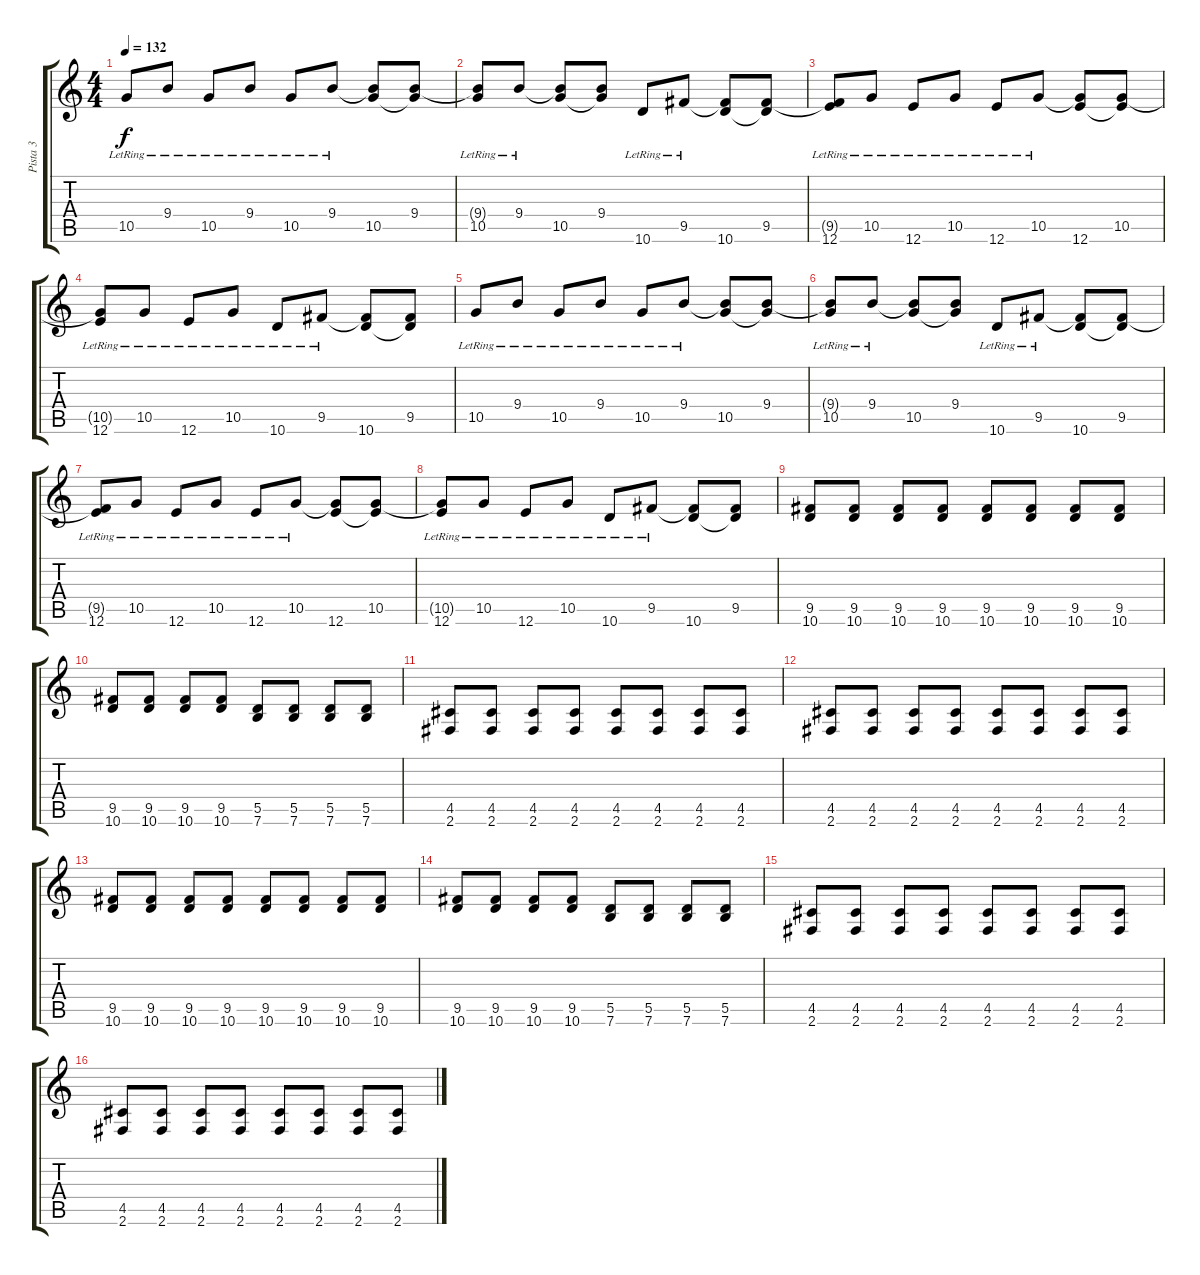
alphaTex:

\track ("Pista 3" "Pista 3") {instrument distortionguitar}
\staff {score tabs}
\tuning (E4 B3 G3 D3 A2 E2) {hide}
\ts (4 4)
\tempo 132
\clef g2
\ks c
10.5{lr}.8{dy f} 9.4{lr}.8 10.5{lr}.8 9.4{lr}.8 10.5{lr}.8 9.4{lr}.8 (9.4{t} 10.5).8 (9.4 10.5{t}).8 |
(9.4{t} 10.5{lr}).8 9.4{lr}.8 (9.4{t} 10.5).8 (9.4 10.5{t}).8 10.6{lr}.8 9.5{lr}.8 (9.5{t} 10.6).8 (9.5 10.6{t}).8 |
(9.5{t} 12.6{lr}).8 10.5{lr}.8 12.6{lr}.8 10.5{lr}.8 12.6{lr}.8 10.5{lr}.8 (10.5{t} 12.6).8 (10.5 12.6{t}).8 |
(10.5{t} 12.6{lr}).8 10.5{lr}.8 12.6{lr}.8 10.5{lr}.8 10.6{lr}.8 9.5{lr}.8 (9.5{t} 10.6).8 (9.5 10.6{t}).8 |
10.5{lr}.8 9.4{lr}.8 10.5{lr}.8 9.4{lr}.8 10.5{lr}.8 9.4{lr}.8 (9.4{t} 10.5).8 (9.4 10.5{t}).8 |
(9.4{t} 10.5{lr}).8 9.4{lr}.8 (9.4{t} 10.5).8 (9.4 10.5{t}).8 10.6{lr}.8 9.5{lr}.8 (9.5{t} 10.6).8 (9.5 10.6{t}).8 |
(9.5{t} 12.6{lr}).8 10.5{lr}.8 12.6{lr}.8 10.5{lr}.8 12.6{lr}.8 10.5{lr}.8 (10.5{t} 12.6).8 (10.5 12.6{t}).8 |
(10.5{t} 12.6{lr}).8 10.5{lr}.8 12.6{lr}.8 10.5{lr}.8 10.6{lr}.8 9.5{lr}.8 (9.5{t} 10.6).8 (9.5 10.6{t}).8 |
(9.5 10.6).8 (9.5 10.6).8 (9.5 10.6).8 (9.5 10.6).8 (9.5 10.6).8 (9.5 10.6).8 (9.5 10.6).8 (9.5 10.6).8 |
(9.5 10.6).8 (9.5 10.6).8 (9.5 10.6).8 (9.5 10.6).8 (5.5 7.6).8 (5.5 7.6).8 (5.5 7.6).8 (5.5 7.6).8 |
(4.5 2.6).8 (4.5 2.6).8 (4.5 2.6).8 (4.5 2.6).8 (4.5 2.6).8 (4.5 2.6).8 (4.5 2.6).8 (4.5 2.6).8 |
(4.5 2.6).8 (4.5 2.6).8 (4.5 2.6).8 (4.5 2.6).8 (4.5 2.6).8 (4.5 2.6).8 (4.5 2.6).8 (4.5 2.6).8 |
(9.5 10.6).8 (9.5 10.6).8 (9.5 10.6).8 (9.5 10.6).8 (9.5 10.6).8 (9.5 10.6).8 (9.5 10.6).8 (9.5 10.6).8 |
(9.5 10.6).8 (9.5 10.6).8 (9.5 10.6).8 (9.5 10.6).8 (5.5 7.6).8 (5.5 7.6).8 (5.5 7.6).8 (5.5 7.6).8 |
(4.5 2.6).8 (4.5 2.6).8 (4.5 2.6).8 (4.5 2.6).8 (4.5 2.6).8 (4.5 2.6).8 (4.5 2.6).8 (4.5 2.6).8 |
(4.5 2.6).8 (4.5 2.6).8 (4.5 2.6).8 (4.5 2.6).8 (4.5 2.6).8 (4.5 2.6).8 (4.5 2.6).8 (4.5 2.6).8
